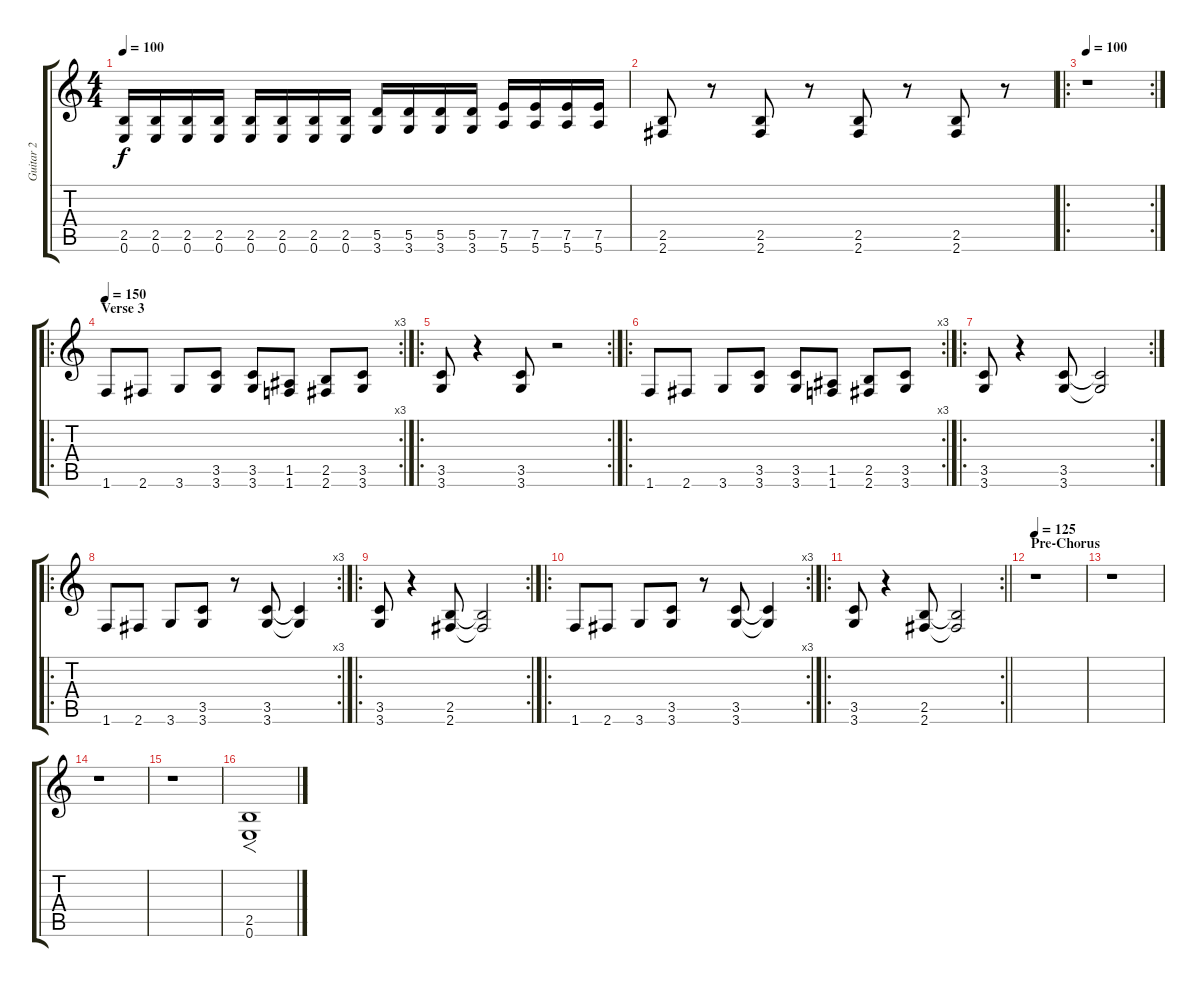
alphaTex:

\track ("Guitar 2" "Guitar 2") {instrument distortionguitar}
\staff {score tabs}
\tuning (E4 B3 G3 D3 A2 E2) {hide}
\ts (4 4)
\tempo 100
\clef g2
\ks c
(2.5 0.6).16{dy f} (2.5 0.6).16 (2.5 0.6).16 (2.5 0.6).16 (2.5 0.6).16 (2.5 0.6).16 (2.5 0.6).16 (2.5 0.6).16 (5.5 3.6).16 (5.5 3.6).16 (5.5 3.6).16 (5.5 3.6).16 (7.5 5.6).16 (7.5 5.6).16 (7.5 5.6).16 (7.5 5.6).16 |
(2.5 2.6).8 r.8 (2.5 2.6).8 r.8 (2.5 2.6).8 r.8 (2.5 2.6).8 r.8 |
\ro
\rc 2
\tempo 100
r.1 |
\ro
\rc 3
\section ("" "Verse 3")
\tempo 150
1.6.8{balance 16} 2.6.8 3.6.8 (3.5 3.6).8 (3.5 3.6).8 (1.5 1.6).8 (2.5 2.6).8 (3.5 3.6).8 |
\ro
\rc 2
(3.5 3.6).8 r.4 (3.5 3.6).8 r.2 |
\ro
\rc 3
1.6.8 2.6.8 3.6.8 (3.5 3.6).8 (3.5 3.6).8 (1.5 1.6).8 (2.5 2.6).8 (3.5 3.6).8 |
\ro
\rc 2
(3.5 3.6).8 r.4 (3.5 3.6).8 (3.5{t} 3.6{t}).2 |
\ro
\rc 3
1.6.8 2.6.8 3.6.8 (3.5 3.6).8 r.8 (3.5 3.6).8 (3.5{t} 3.6{t}).4 |
\ro
\rc 2
(3.5 3.6).8 r.4 (2.5 2.6).8 (2.5{t} 2.6{t}).2 |
\ro
\rc 3
1.6.8 2.6.8 3.6.8 (3.5 3.6).8 r.8 (3.5 3.6).8 (3.5{t} 3.6{t}).4 |
\ro
\rc 2
\barLineRight lightlight
(3.5 3.6).8 r.4 (2.5 2.6).8 (2.5{t} 2.6{t}).2 |
\section ("" "Pre-Chorus")
\tempo 125
r.1{balance 8} |
r.1 |
r.1 |
r.1 |
(2.5 0.6).1{f}
